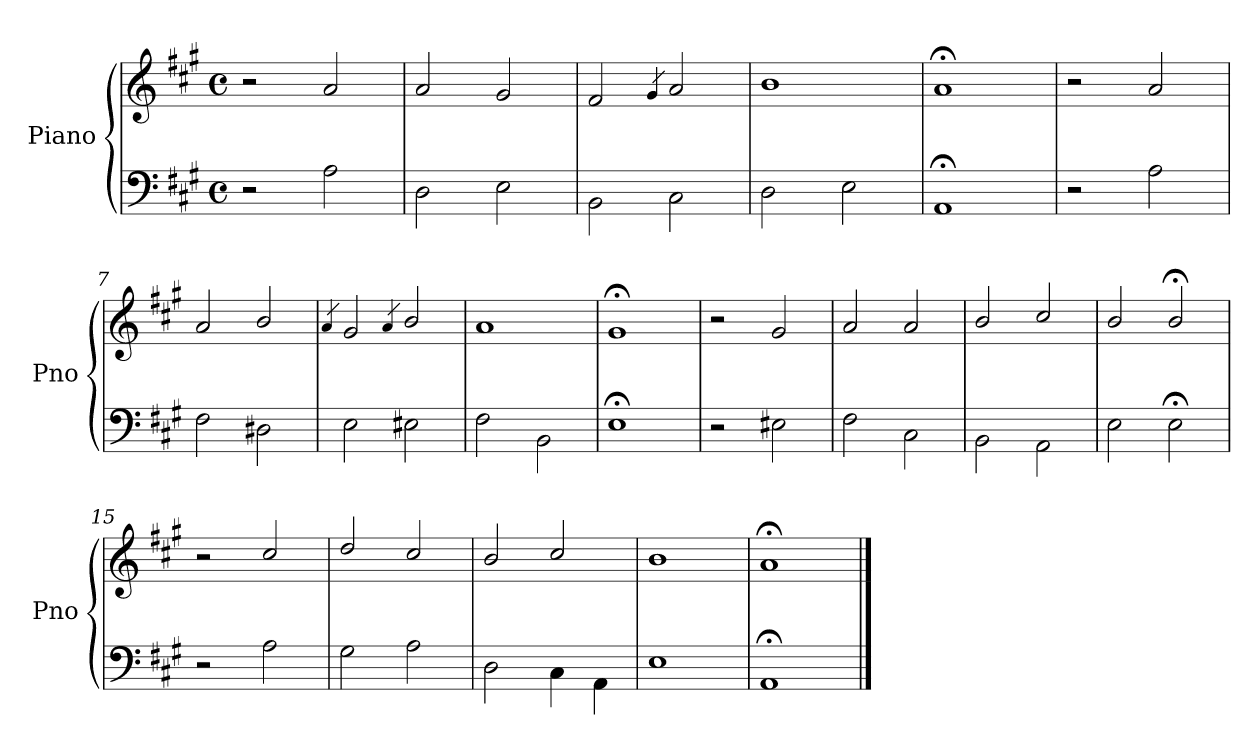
**kern	**kern
*part1	*part1
*staff2	*staff1
*I"Piano	*
*I'Pno	*
*clefF4	*clefG2
*k[f#c#g#]	*k[f#c#g#]
*A:	*A:
*M4/4	*M4/4
*met(c)	*met(c)
=1	=1
2r	2r
2A\	2a/
=2	=2
2D\	2a/
2E\	2g#/
=3	=3
2BB\	2f#/
.	4qg#/
2C#\	2a/
=4	=4
2D\	1b/
2E\	.
=5	=5
1AA;\	1a;</
=6	=6
2r	2r
2A\	2a/
=7	=7
2F#\	2a/
2D#X\	2b/
=8	=8
.	4qa/
2E\	2g#/
.	4qa/
2E#X\	2b/
=9	=9
2F#\	1a/
2BB\	.
=10	=10
1E;\	1g#;</
!!LO:LB:g=z
=11	=11
2r	2r
2E#X\	2g#/
=12	=12
2F#\	2a/
2C#\	2a/
=13	=13
2BB\	2b/
2AA\	2cc#/
=14	=14
2E\	2b/
2E;\	2b;</
=15	=15
2r	2r
2A\	2cc#/
=16	=16
2G#\	2dd/
2A\	2cc#/
=17	=17
2D\	2b/
4C#\	2cc#/
4AA\	.
=18	=18
1E\	1b/
=19	=19
1AA;\	1a;</
==	==
*-	*-
